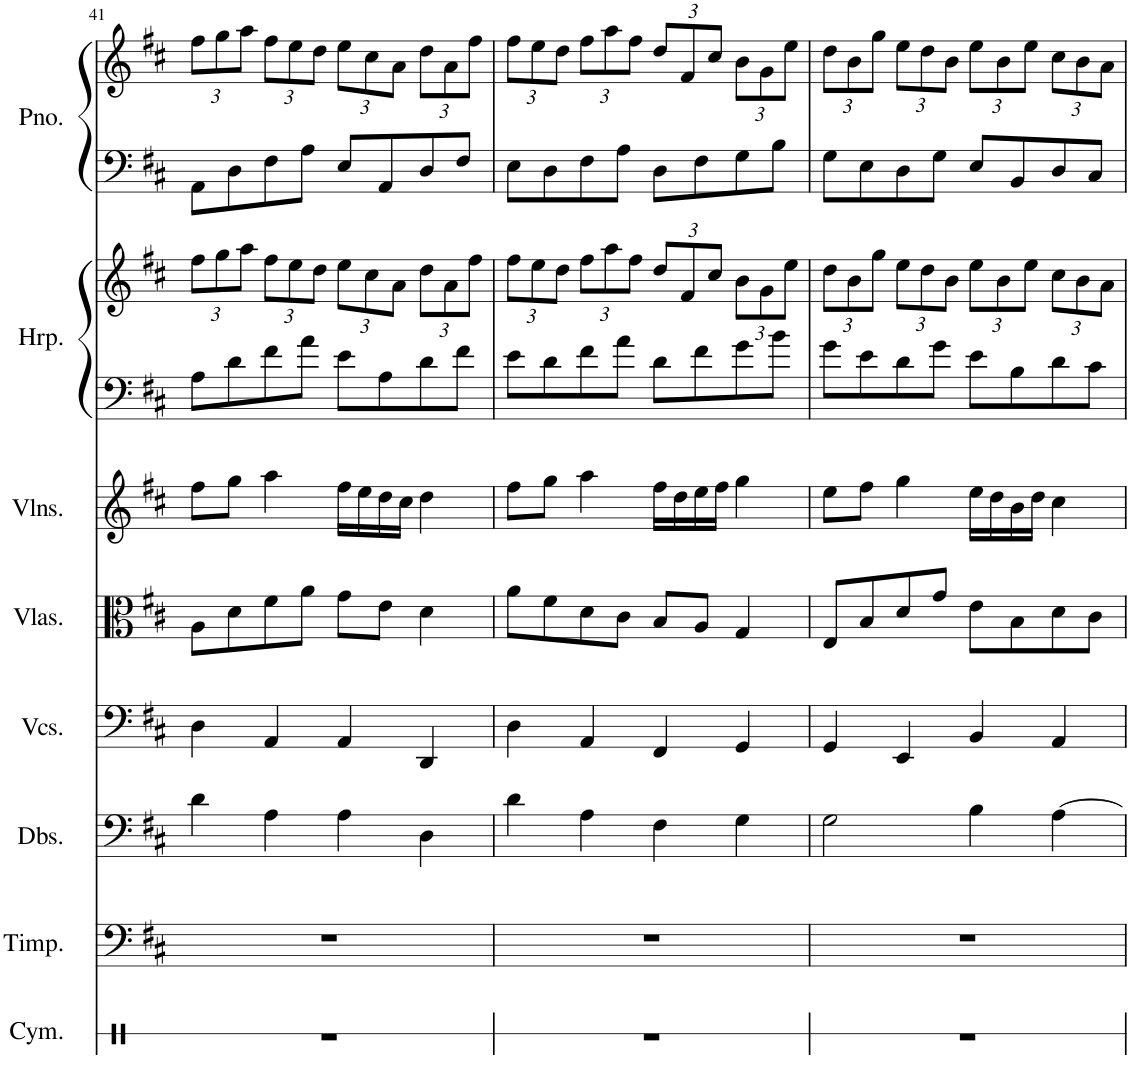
**kern	**kern	**kern	**kern	**kern	**kern	**kern	**kern	**kern	**kern
*part8	*part7	*part6	*part5	*part4	*part3	*part2	*part2	*part1	*part1
*staff10	*staff9	*staff8	*staff7	*staff6	*staff5	*staff4	*staff3	*staff2	*staff1
*I"Cymbal	*I"Timpani	*I"Double Basses	*I"Violoncellos	*I"Violas	*I"Violins	*I"Harp	*	*I"Piano	*
*I'Cym.	*I'Timp.	*I'Dbs.	*I'Vcs.	*I'Vlas.	*I'Vlns.	*I'Hrp.	*	*I'Pno.	*
!!LO:PB:g=z
*clefX	*clefF4	*clefF4	*clefF4	*clefC3	*clefG2	*clefF4	*clefG2	*clefF4	*clefG2
*	*	*Trd7c12	*	*	*	*	*	*	*
*k[]	*k[f#c#]	*k[f#c#]	*k[f#c#]	*k[f#c#]	*k[f#c#]	*k[f#c#]	*k[f#c#]	*k[f#c#]	*k[f#c#]
*M4/4	*M4/4	*M4/4	*M4/4	*M4/4	*M4/4	*M4/4	*M4/4	*M4/4	*M4/4
*met(c)	*met(c)	*met(c)	*met(c)	*met(c)	*met(c)	*met(c)	*met(c)	*met(c)	*met(c)
*	*	*	*	*	*	*	*Xbrackettup	*	*Xbrackettup
=41	=41	=41	=41	=41	=41	=41	=41	=41	=41
1r	1r	4d\	4D\	8A\L	8ff#\L	8A\L	12ff#\L	8AA\L	12ff#\L
.	.	.	.	.	.	.	12gg\	.	12gg\
.	.	.	.	8d\	8gg\J	8d\	.	8D\	.
.	.	.	.	.	.	.	12aa\J	.	12aa\J
.	.	4A\	4AA/	8f#\	4aa\	8f#\	12ff#\L	8F#\	12ff#\L
.	.	.	.	.	.	.	12ee\	.	12ee\
.	.	.	.	8a\J	.	8a\J	.	8A\J	.
.	.	.	.	.	.	.	12dd\J	.	12dd\J
.	.	4A\	4AA/	8g\L	16ff#\LL	8e\L	12ee\L	8E/L	12ee\L
.	.	.	.	.	16ee\	.	.	.	.
.	.	.	.	.	.	.	12cc#\	.	12cc#\
.	.	.	.	8e\J	16dd\	8A\	.	8AA/	.
.	.	.	.	.	.	.	12a\J	.	12a\J
.	.	.	.	.	16cc#\JJ	.	.	.	.
.	.	4D\	4DD/	4d\	4dd\	8d\	12dd\L	8D/	12dd\L
.	.	.	.	.	.	.	12a\	.	12a\
.	.	.	.	.	.	8f#\J	.	8F#/J	.
.	.	.	.	.	.	.	12ff#\J	.	12ff#\J
=42	=42	=42	=42	=42	=42	=42	=42	=42	=42
1r	1r	4d\	4D\	8a\L	8ff#\L	8e\L	12ff#\L	8E\L	12ff#\L
.	.	.	.	.	.	.	12ee\	.	12ee\
.	.	.	.	8f#\	8gg\J	8d\	.	8D\	.
.	.	.	.	.	.	.	12dd\J	.	12dd\J
.	.	4A\	4AA/	8d\	4aa\	8f#\	12ff#\L	8F#\	12ff#\L
.	.	.	.	.	.	.	12aa\	.	12aa\
.	.	.	.	8c#\J	.	8a\J	.	8A\J	.
.	.	.	.	.	.	.	12ff#\J	.	12ff#\J
.	.	4F#\	4FF#/	8B/L	16ff#\LL	8d\L	12dd/L	8D\L	12dd/L
.	.	.	.	.	16dd\	.	.	.	.
.	.	.	.	.	.	.	12f#/	.	12f#/
.	.	.	.	8A/J	16ee\	8f#\	.	8F#\	.
.	.	.	.	.	.	.	12cc#/J	.	12cc#/J
.	.	.	.	.	16ff#\JJ	.	.	.	.
.	.	4G\	4GG/	4G/	4gg\	8g\	12b\L	8G\	12b\L
.	.	.	.	.	.	.	12g\	.	12g\
.	.	.	.	.	.	8b\J	.	8B\J	.
.	.	.	.	.	.	.	12ee\J	.	12ee\J
=43	=43	=43	=43	=43	=43	=43	=43	=43	=43
1r	1r	2G\	4GG/	8E/L	8ee\L	8g\L	12dd\L	8G\L	12dd\L
.	.	.	.	.	.	.	12b\	.	12b\
.	.	.	.	8B/	8ff#\J	8e\	.	8E\	.
.	.	.	.	.	.	.	12gg\J	.	12gg\J
.	.	.	4EE/	8d/	4gg\	8d\	12ee\L	8D\	12ee\L
.	.	.	.	.	.	.	12dd\	.	12dd\
.	.	.	.	8g/J	.	8g\J	.	8G\J	.
.	.	.	.	.	.	.	12b\J	.	12b\J
.	.	4B\	4BB/	8e\L	16ee\LL	8e\L	12ee\L	8E/L	12ee\L
.	.	.	.	.	16dd\	.	.	.	.
.	.	.	.	.	.	.	12b\	.	12b\
.	.	.	.	8B\	16b\	8B\	.	8BB/	.
.	.	.	.	.	.	.	12ee\J	.	12ee\J
.	.	.	.	.	16dd\JJ	.	.	.	.
.	.	[4A\	4AA/	8d\	4cc#\	8d\	12cc#\L	8D/	12cc#\L
.	.	.	.	.	.	.	12b\	.	12b\
.	.	.	.	8c#\J	.	8c#\J	.	8C#/J	.
.	.	.	.	.	.	.	12a\J	.	12a\J
=	=	=	=	=	=	=	=	=	=
*-	*-	*-	*-	*-	*-	*-	*-	*-	*-
